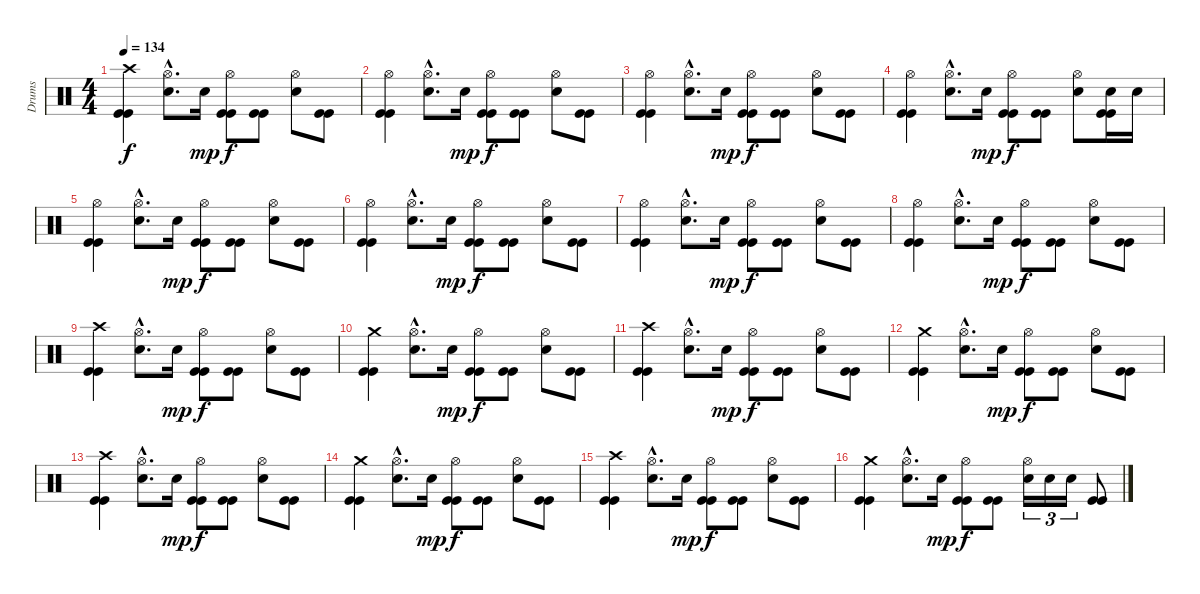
\track ("Drums" "Drums") {instrument percussion}
\staff {score}
\articulation defaults
\ts (4 4)
\tempo 134
\clef neutral
\ks c
("Crash high (hit)" "Kick (hit)" "Kick (hit)").4{dy f} ("Hi-Hat (open)"{hac} "Electric Snare (hit)"{hac}).8{d} "Electric Snare (hit)".16{dy mp} ("Hi-Hat (open)" "Kick (hit)" "Kick (hit)").8{dy f} ("Kick (hit)" "Kick (hit)").8 ("Hi-Hat (open)" "Electric Snare (hit)").8 ("Kick (hit)" "Kick (hit)").8 |
("Hi-Hat (open)" "Kick (hit)" "Kick (hit)").4 ("Hi-Hat (open)"{hac} "Electric Snare (hit)"{hac}).8{d} "Electric Snare (hit)".16{dy mp} ("Hi-Hat (open)" "Kick (hit)" "Kick (hit)").8{dy f} ("Kick (hit)" "Kick (hit)").8 ("Hi-Hat (open)" "Electric Snare (hit)").8 ("Kick (hit)" "Kick (hit)").8 |
("Hi-Hat (open)" "Kick (hit)" "Kick (hit)").4 ("Hi-Hat (open)"{hac} "Electric Snare (hit)"{hac}).8{d} "Electric Snare (hit)".16{dy mp} ("Hi-Hat (open)" "Kick (hit)" "Kick (hit)").8{dy f} ("Kick (hit)" "Kick (hit)").8 ("Hi-Hat (open)" "Electric Snare (hit)").8 ("Kick (hit)" "Kick (hit)").8 |
("Hi-Hat (open)" "Kick (hit)" "Kick (hit)").4 ("Hi-Hat (open)"{hac} "Electric Snare (hit)"{hac}).8{d} "Electric Snare (hit)".16{dy mp} ("Hi-Hat (open)" "Kick (hit)" "Kick (hit)").8{dy f} ("Kick (hit)" "Kick (hit)").8 ("Hi-Hat (open)" "Electric Snare (hit)").8 ("Electric Snare (hit)" "Kick (hit)" "Kick (hit)").16 "Electric Snare (hit)".16 |
("Hi-Hat (open)" "Kick (hit)" "Kick (hit)").4 ("Hi-Hat (open)"{hac} "Electric Snare (hit)"{hac}).8{d} "Electric Snare (hit)".16{dy mp} ("Hi-Hat (open)" "Kick (hit)" "Kick (hit)").8{dy f} ("Kick (hit)" "Kick (hit)").8 ("Hi-Hat (open)" "Electric Snare (hit)").8 ("Kick (hit)" "Kick (hit)").8 |
("Hi-Hat (open)" "Kick (hit)" "Kick (hit)").4 ("Hi-Hat (open)"{hac} "Electric Snare (hit)"{hac}).8{d} "Electric Snare (hit)".16{dy mp} ("Hi-Hat (open)" "Kick (hit)" "Kick (hit)").8{dy f} ("Kick (hit)" "Kick (hit)").8 ("Hi-Hat (open)" "Electric Snare (hit)").8 ("Kick (hit)" "Kick (hit)").8 |
("Hi-Hat (open)" "Kick (hit)" "Kick (hit)").4 ("Hi-Hat (open)"{hac} "Electric Snare (hit)"{hac}).8{d} "Electric Snare (hit)".16{dy mp} ("Hi-Hat (open)" "Kick (hit)" "Kick (hit)").8{dy f} ("Kick (hit)" "Kick (hit)").8 ("Hi-Hat (open)" "Electric Snare (hit)").8 ("Kick (hit)" "Kick (hit)").8 |
("Hi-Hat (open)" "Kick (hit)" "Kick (hit)").4 ("Hi-Hat (open)"{hac} "Electric Snare (hit)"{hac}).8{d} "Electric Snare (hit)".16{dy mp} ("Hi-Hat (open)" "Kick (hit)" "Kick (hit)").8{dy f} ("Kick (hit)" "Kick (hit)").8 ("Hi-Hat (open)" "Electric Snare (hit)").8 ("Kick (hit)" "Kick (hit)").8 |
("Crash high (hit)" "Kick (hit)" "Kick (hit)").4 ("Hi-Hat (open)"{hac} "Electric Snare (hit)"{hac}).8{d} "Electric Snare (hit)".16{dy mp} ("Hi-Hat (open)" "Kick (hit)" "Kick (hit)").8{dy f} ("Kick (hit)" "Kick (hit)").8 ("Hi-Hat (open)" "Electric Snare (hit)").8 ("Kick (hit)" "Kick (hit)").8 |
("Crash medium (hit)" "Kick (hit)" "Kick (hit)").4 ("Hi-Hat (open)"{hac} "Electric Snare (hit)"{hac}).8{d} "Electric Snare (hit)".16{dy mp} ("Hi-Hat (open)" "Kick (hit)" "Kick (hit)").8{dy f} ("Kick (hit)" "Kick (hit)").8 ("Hi-Hat (open)" "Electric Snare (hit)").8 ("Kick (hit)" "Kick (hit)").8 |
("Crash high (hit)" "Kick (hit)" "Kick (hit)").4 ("Hi-Hat (open)"{hac} "Electric Snare (hit)"{hac}).8{d} "Electric Snare (hit)".16{dy mp} ("Hi-Hat (open)" "Kick (hit)" "Kick (hit)").8{dy f} ("Kick (hit)" "Kick (hit)").8 ("Hi-Hat (open)" "Electric Snare (hit)").8 ("Kick (hit)" "Kick (hit)").8 |
("Crash medium (hit)" "Kick (hit)" "Kick (hit)").4 ("Hi-Hat (open)"{hac} "Electric Snare (hit)"{hac}).8{d} "Electric Snare (hit)".16{dy mp} ("Hi-Hat (open)" "Kick (hit)" "Kick (hit)").8{dy f} ("Kick (hit)" "Kick (hit)").8 ("Hi-Hat (open)" "Electric Snare (hit)").8 ("Kick (hit)" "Kick (hit)").8 |
("Crash high (hit)" "Kick (hit)" "Kick (hit)").4 ("Hi-Hat (open)"{hac} "Electric Snare (hit)"{hac}).8{d} "Electric Snare (hit)".16{dy mp} ("Hi-Hat (open)" "Kick (hit)" "Kick (hit)").8{dy f} ("Kick (hit)" "Kick (hit)").8 ("Hi-Hat (open)" "Electric Snare (hit)").8 ("Kick (hit)" "Kick (hit)").8 |
("Crash medium (hit)" "Kick (hit)" "Kick (hit)").4 ("Hi-Hat (open)"{hac} "Electric Snare (hit)"{hac}).8{d} "Electric Snare (hit)".16{dy mp} ("Hi-Hat (open)" "Kick (hit)" "Kick (hit)").8{dy f} ("Kick (hit)" "Kick (hit)").8 ("Hi-Hat (open)" "Electric Snare (hit)").8 ("Kick (hit)" "Kick (hit)").8 |
("Crash high (hit)" "Kick (hit)" "Kick (hit)").4 ("Hi-Hat (open)"{hac} "Electric Snare (hit)"{hac}).8{d} "Electric Snare (hit)".16{dy mp} ("Hi-Hat (open)" "Kick (hit)" "Kick (hit)").8{dy f} ("Kick (hit)" "Kick (hit)").8 ("Hi-Hat (open)" "Electric Snare (hit)").8 ("Kick (hit)" "Kick (hit)").8 |
("Crash medium (hit)" "Kick (hit)" "Kick (hit)").4 ("Hi-Hat (open)"{hac} "Electric Snare (hit)"{hac}).8{d} "Electric Snare (hit)".16{dy mp} ("Hi-Hat (open)" "Kick (hit)" "Kick (hit)").8{dy f} ("Kick (hit)" "Kick (hit)").8 ("Hi-Hat (open)" "Electric Snare (hit)").16{tu (3 2)} "Electric Snare (hit)".16{tu (3 2)} "Electric Snare (hit)".16{tu (3 2)} ("Kick (hit)" "Kick (hit)").8
